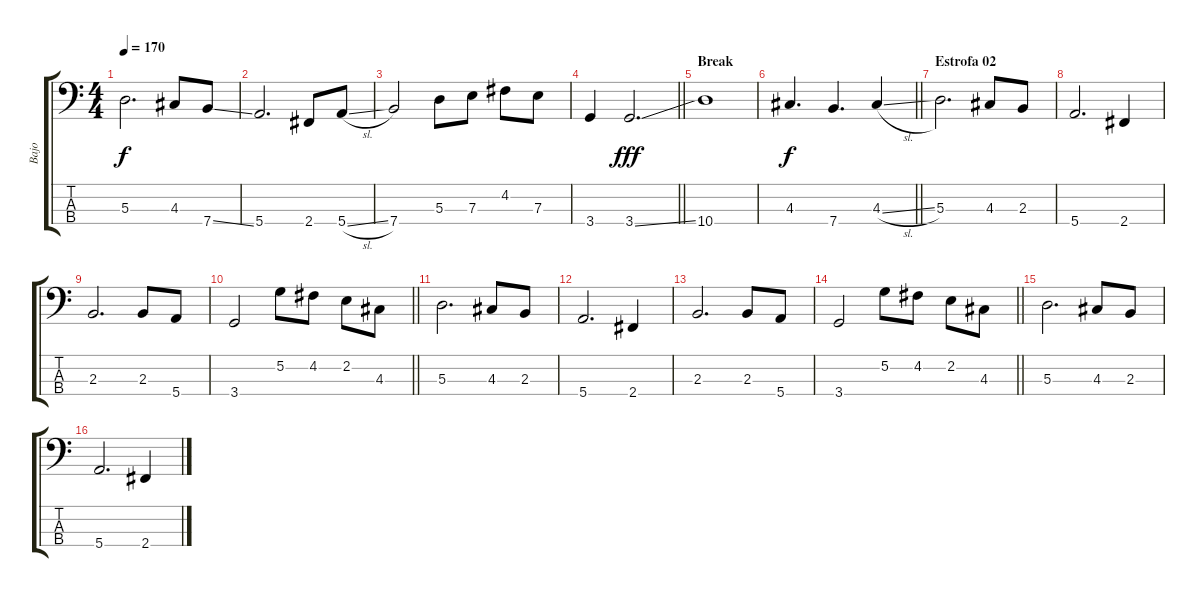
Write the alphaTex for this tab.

\track ("Bajo" "Bajo") {instrument electricbassfinger}
\staff {score tabs}
\tuning (G2 D2 A1 E1) {hide}
\ts (4 4)
\tempo 170
\clef f4
\ks c
5.3.2{d dy f} 4.3.8 7.4{ss}.8 |
5.4.2{d} 2.4.8 5.4{sl}.8 |
7.4.2 5.3.8 7.3.8 4.2.8 7.3.8 |
\barLineRight lightlight
3.4.4 3.4{ss}.2{d dy fff} |
\section ("" "Break")
10.4.1 |
\barLineRight lightlight
4.3.4{d dy f} 7.4.4{d} 4.3{sl}.4 |
\section ("" "Estrofa 02")
5.3.2{d} 4.3.8 2.3.8 |
5.4.2{d} 2.4.4 |
2.3.2{d} 2.3.8 5.4.8 |
\barLineRight lightlight
3.4.2 5.2.8 4.2.8 2.2.8 4.3.8 |
5.3.2{d} 4.3.8 2.3.8 |
5.4.2{d} 2.4.4 |
2.3.2{d} 2.3.8 5.4.8 |
\barLineRight lightlight
3.4.2 5.2.8 4.2.8 2.2.8 4.3.8 |
5.3.2{d} 4.3.8 2.3.8 |
5.4.2{d} 2.4.4
